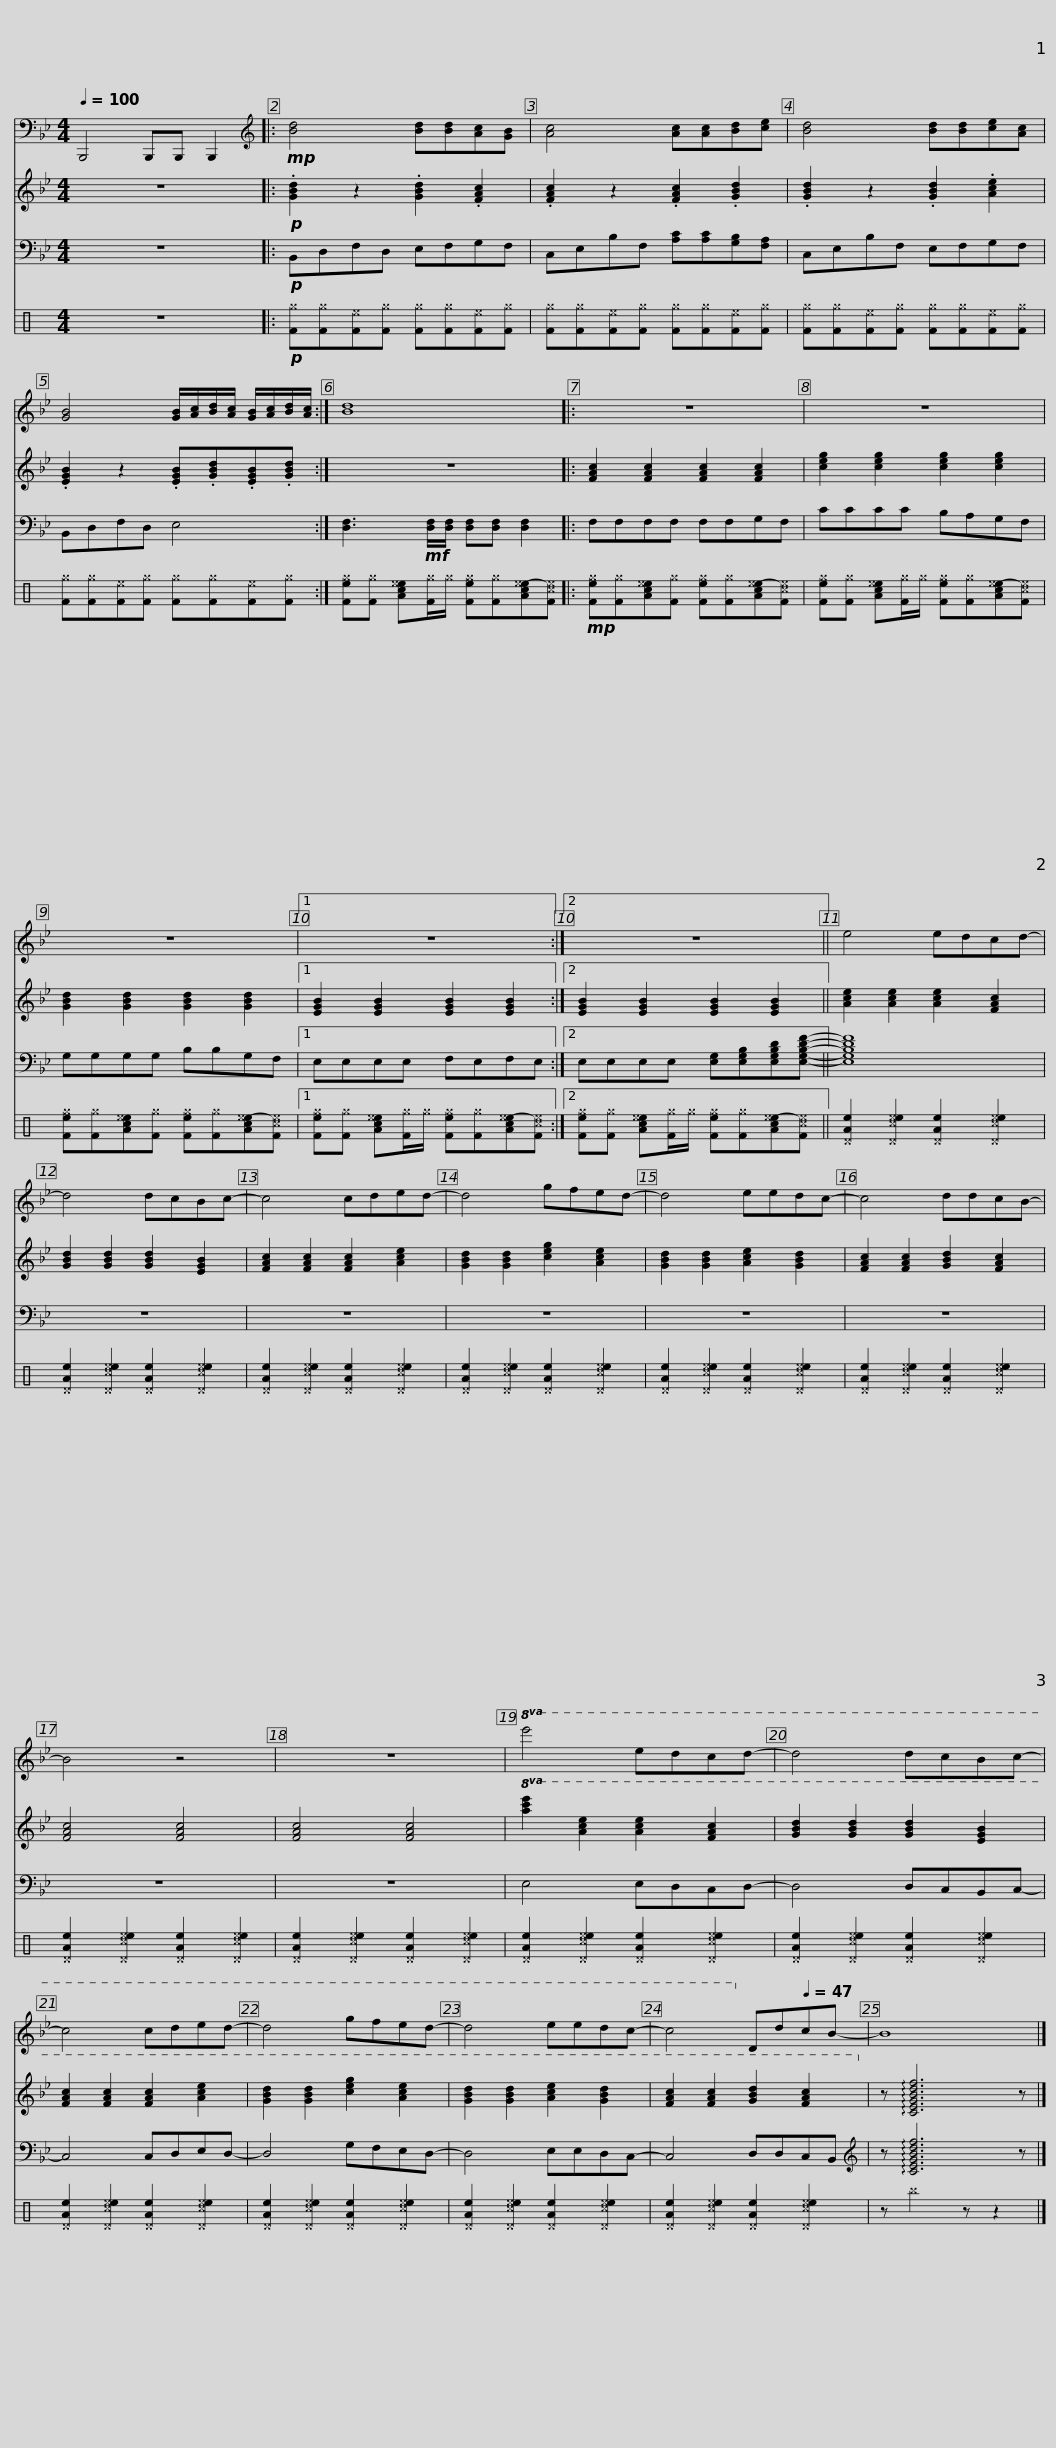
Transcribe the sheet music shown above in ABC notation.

X:1
%%score 1 2 3 4
L:1/8
Q:1/4=100
M:4/4
I:linebreak $
K:Bb
V:1 bass
V:2 treble
V:3 bass
V:4 perc
K:none
V:1
 B,,,4 B,,,B,,, B,,,2 |:[K:treble]!mp! [Bd]4 [Bd][Bd][Ac][GB] | [Ac]4 [Ac][Ac][Bd][ce] | [Bd]4 [Bd][Bd][ce][Ac] |$ [GB]4 [GB]/[Ac]/[Bd]/[Ac]/ [GB]/[Ac]/[Bd]/[Ac]/ :| %5
 [Bd]8 |: z8 |$ z8 | z8 |1 z8 :|2$ %10
 z8 || e4 edcd- | d4 dcBc- | c4 cded- | d4 gfed- |$ %15
 d4 eedc- | c4 ddcB- | B4 z4 | z8 |!8va(! e'4 e'd'c'd'- | %20
 d'4 d'c'bc'- |$ c'4 c'd'e'd'- | d'4 g'f'e'd'- | d'4 e'e'd'c'- | c'4!8va)! dd[Q:1/4=47]cB- | %25
 B8 |] %26
V:2
 z8 |:!p! .[GBd]2 z2 .[GBd]2 .[FAc]2 | .[FAc]2 z2 .[FAc]2 .[GBd]2 | .[GBd]2 z2 .[GBd]2 .[Ace]2 |$ .[EGB]2 z2 .[EGB].[GBd].[EGB].[GBd] :| %5
 z8 |: [FAc]2 [FAc]2 [FAc]2 [FAc]2 |$ [ceg]2 [ceg]2 [ceg]2 [ceg]2 | [GBd]2 [GBd]2 [GBd]2 [GBd]2 |1 [EGB]2 [EGB]2 [EGB]2 [EGB]2 :|2$ %10
 [EGB]2 [EGB]2 [EGB]2 [EGB]2 || [Ace]2 [Ace]2 [Ace]2 [FAc]2 | [GBd]2 [GBd]2 [GBd]2 [EGB]2 | [FAc]2 [FAc]2 [FAc]2 [Ace]2 | [GBd]2 [GBd]2 [ceg]2 [Ace]2 |$ %15
 [GBd]2 [GBd]2 [Ace]2 [GBd]2 | [FAc]2 [FAc]2 [GBd]2 [FAc]2 | [FAc]4 [FAc]4 | [FAc]4 [FAc]4 |!8va(! [ac'e']2 [ac'e']2 [ac'e']2 [fac']2 | %20
 [gbd']2 [gbd']2 [gbd']2 [egb]2 |$ [fac']2 [fac']2 [fac']2 [ac'e']2 | [gbd']2 [gbd']2 [c'e'g']2 [ac'e']2 | [gbd']2 [gbd']2 [ac'e']2 [gbd']2 | [fac']2 [fac']2 [gbd']2 [fac']2!8va)! | %25
 z !arpeggio![CEGBdf]6 z |] %26
V:3
 z8 |:!p! B,,D,F,D, E,F,G,F, | C,E,B,F, [A,C][A,C][G,B,][F,A,] | C,E,B,F, E,F,G,F, |$ B,,D,F,D, E,4 :| %5
 [D,F,]3!mf! [D,F,]/[D,F,]/ [D,F,][D,F,] [D,F,]2 |: F,F,F,F, F,F,G,F, |$ CCCC B,A,G,F, | G,G,G,G, B,B,G,F, |1 E,E,E,E, F,E,F,E, :|2$ %10
 E,E,E,E, [E,G,][E,G,B,][E,G,B,D][E,G,B,DF]- || [E,G,B,DF]8 | z8 | z8 | z8 |$ %15
 z8 | z8 | z8 | z8 | E,4 E,D,C,D,- | %20
 D,4 D,C,B,,C,- |$ C,4 C,D,E,D,- | D,4 G,F,E,D,- | D,4 E,E,D,C,- | C,4 D,D,C,B,, | %25
[K:treble] z !arpeggio![CEGBdf]6 z |] %26
V:4
[K:C] z8 |:!p! [F^g][F^g][F^e][F^g] [F^g][F^g][F^e][F^g] | [F^g][F^g][F^e][F^g] [F^g][F^g][F^e][F^g] | [F^g][F^g][F^e][F^g] [F^g][F^g][F^e][F^g] |$ [F^g][F^g][F^e][F^g] [F^g][F^g][F^e][F^g] :| %5
 [Fe^g][F^g] [Ac^ee][F^g]/^g/ [Fe^g][F^g][Ac^e-e][F^c^e] |:!mp! [Fe^g][F^g][Ac^ee][F^g] [Fe^g][F^g][Ac^e-e][F^c^e] |$ [Fe^g][F^g] [Ac^ee][F^g]/^g/ [Fe^g][F^g][Ac^e-e][F^c^e] | [Fe^g][F^g][Ac^ee][F^g] [Fe^g][F^g][Ac^e-e][F^c^e] |1 [Fe^g][F^g] [Ac^ee][F^g]/^g/ [Fe^g][F^g][Ac^e-e][F^c^e] :|2$ %10
 [Fe^g][F^g] [Ac^ee][F^g]/^g/ [Fe^g][F^g][Ac^e-e][F^c^e] || [^DAe]2 [^D^c^ee]2 [^DAe]2 [^D^c^ee]2 | [^DAe]2 [^D^c^ee]2 [^DAe]2 [^D^c^ee]2 | [^DAe]2 [^D^c^ee]2 [^DAe]2 [^D^c^ee]2 | [^DAe]2 [^D^c^ee]2 [^DAe]2 [^D^c^ee]2 |$ %15
 [^DAe]2 [^D^c^ee]2 [^DAe]2 [^D^c^ee]2 | [^DAe]2 [^D^c^ee]2 [^DAe]2 [^D^c^ee]2 | [^DAe]2 [^D^c^ee]2 [^DAe]2 [^D^c^ee]2 | [^DAe]2 [^D^c^ee]2 [^DAe]2 [^D^c^ee]2 | [^DAe]2 [^D^c^ee]2 [^DAe]2 [^D^c^ee]2 | %20
 [^DAe]2 [^D^c^ee]2 [^DAe]2 [^D^c^ee]2 |$ [^DAe]2 [^D^c^ee]2 [^DAe]2 [^D^c^ee]2 | [^DAe]2 [^D^c^ee]2 [^DAe]2 [^D^c^ee]2 | [^DAe]2 [^D^c^ee]2 [^DAe]2 [^D^c^ee]2 | [^DAe]2 [^D^c^ee]2 [^DAe]2 [^D^c^ee]2 | %25
 z ^b4 z z2 |] %26
